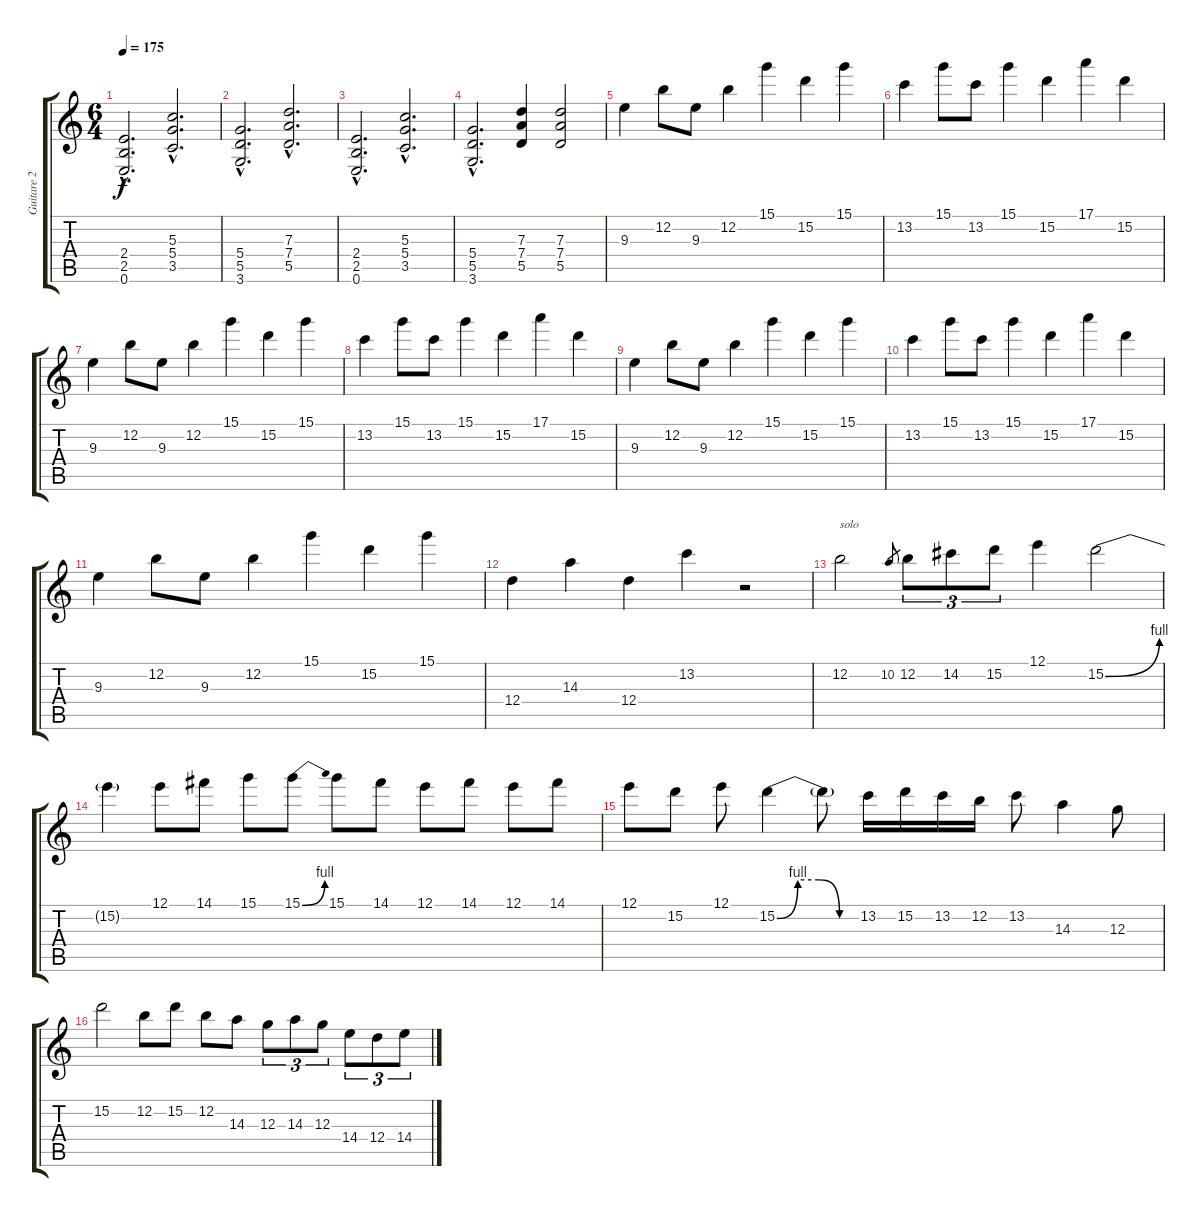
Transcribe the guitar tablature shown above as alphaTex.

\track ("Guitare 2" "Guitare 2") {instrument distortionguitar}
\staff {score tabs}
\tuning (E4 B3 G3 D3 A2 E2) {hide}
\ts (6 4)
\tempo 175
\clef g2
\ks c
(2.4{hac} 2.5{hac} 0.6{hac}).2{d dy f} (5.3{hac} 5.4{hac} 3.5{hac}).2{d} |
(5.4{hac} 5.5{hac} 3.6{hac}).2{d} (7.3{hac} 7.4{hac} 5.5{hac}).2{d} |
(2.4{hac} 2.5{hac} 0.6{hac}).2{d} (5.3{hac} 5.4{hac} 3.5{hac}).2{d} |
(5.4{hac} 5.5{hac} 3.6{hac}).2{d} (7.3 7.4 5.5).4 (7.3 7.4 5.5).2 |
9.3.4 12.2.8 9.3.8 12.2.4 15.1.4 15.2.4 15.1.4 |
13.2.4 15.1.8 13.2.8 15.1.4 15.2.4 17.1.4 15.2.4 |
9.3.4 12.2.8 9.3.8 12.2.4 15.1.4 15.2.4 15.1.4 |
13.2.4 15.1.8 13.2.8 15.1.4 15.2.4 17.1.4 15.2.4 |
9.3.4 12.2.8 9.3.8 12.2.4 15.1.4 15.2.4 15.1.4 |
13.2.4 15.1.8 13.2.8 15.1.4 15.2.4 17.1.4 15.2.4 |
9.3.4 12.2.8 9.3.8 12.2.4 15.1.4 15.2.4 15.1.4 |
12.4.4 14.3.4 12.4.4 13.2.4 r.2 |
12.2.2{txt "solo"} 10.2.8{gr} 12.2.8{tu (3 2)} 14.2.8{tu (3 2)} 15.2.8{tu (3 2)} 12.1.4 15.2{be (bend 0 0 60 4)}.2 |
15.2{t}.4 12.1.8 14.1.8 15.1.8 15.1{be (bend 0 0 60 4)}.8 15.1.8 14.1.8 12.1.8 14.1.8 12.1.8 14.1.8 |
12.1.8 15.2.8 12.1.8 15.2{be (custom 0 0 15 4 30 4 45 0 60 0)}.4 15.2{t}.8 13.2.16 15.2.16 13.2.16 12.2.16 13.2.8 14.3.4 12.3.8 |
15.2.2 12.2.8 15.2.8 12.2.8 14.3.8 12.3.8{tu (3 2)} 14.3.8{tu (3 2)} 12.3.8{tu (3 2)} 14.4.8{tu (3 2)} 12.4.8{tu (3 2)} 14.4.8{tu (3 2)}
